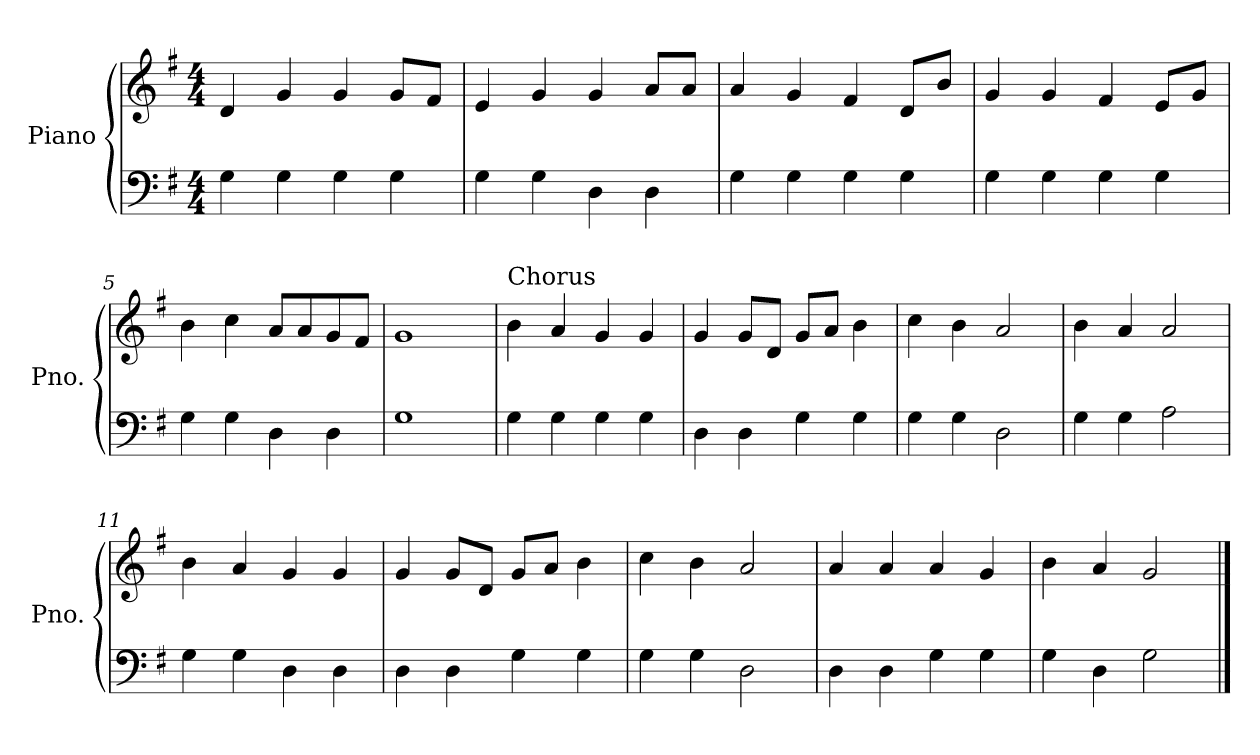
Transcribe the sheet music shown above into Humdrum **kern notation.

**kern	**kern
*part1	*part1
*staff2	*staff1
*I"Piano	*
*I'Pno.	*
*clefF4	*clefG2
*k[f#]	*k[f#]
*M4/4	*M4/4
=1	=1
4G\	4d/
4G\	4g/
4G\	4g/
4G\	8g/L
.	8f#/J
=2	=2
4G\	4e/
4G\	4g/
4D\	4g/
4D\	8a/L
.	8a/J
=3	=3
4G\	4a/
4G\	4g/
4G\	4f#/
4G\	8d/L
.	8b/J
=4	=4
4G\	4g/
4G\	4g/
4G\	4f#/
4G\	8e/L
.	8g/J
=5	=5
4G\	4b\
4G\	4cc\
4D\	8a/L
.	8a/
4D\	8g/
.	8f#/J
=6	=6
1G	1g
=7	=7
!	!LO:TX:a:t=Chorus
4G\	4b\
4G\	4a/
4G\	4g/
4G\	4g/
=8	=8
4D\	4g/
4D\	8g/L
.	8d/J
4G\	8g/L
.	8a/J
4G\	4b\
=9	=9
4G\	4cc\
4G\	4b\
2D\	2a/
!!LO:LB:g=z
=10	=10
4G\	4b\
4G\	4a/
2A\	2a/
=11	=11
4G\	4b\
4G\	4a/
4D\	4g/
4D\	4g/
=12	=12
4D\	4g/
4D\	8g/L
.	8d/J
4G\	8g/L
.	8a/J
4G\	4b\
=13	=13
4G\	4cc\
4G\	4b\
2D\	2a/
=14	=14
4D\	4a/
4D\	4a/
4G\	4a/
4G\	4g/
=15	=15
4G\	4b\
4D\	4a/
2G\	2g/
==	==
*-	*-
